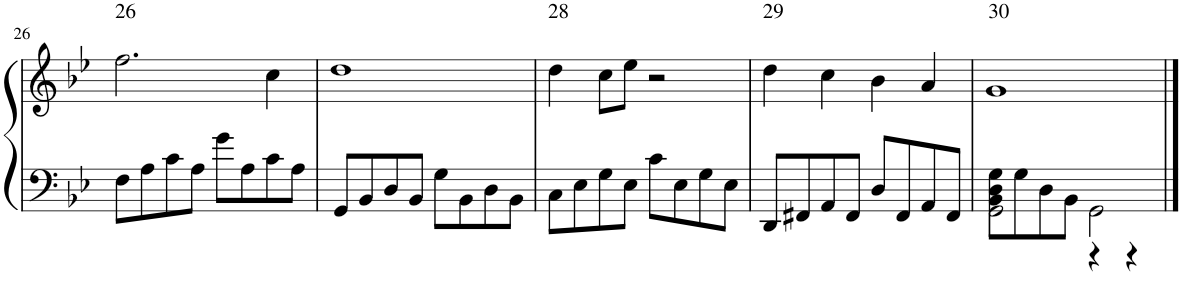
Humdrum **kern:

**kern	**kern
*part1	*part1
*staff2	*staff1
*I"Piano	*
*I'Pia.	*
!!LO:PB:g=z
*clefF4	*clefG2
*k[b-e-]	*k[b-e-]
*M4/4	*M4/4
=26	=26
!	!LO:TX:a:t=26
8F\L	2.ff\
8A\	.
8c\	.
8A\J	.
8g\L	.
8A\	.
8c\	4cc\
8A\J	.
=27	=27
8GG/L	1dd
8BB-/	.
8D/	.
8BB-/J	.
8G\L	.
8BB-\	.
8D\	.
8BB-\J	.
=28	=28
!	!LO:TX:a:t=28
8C\L	4dd\
8E-\	.
8G\	8cc\L
8E-\J	8ee-\J
8c\L	2r
8E-\	.
8G\	.
8E-\J	.
=29	=29
!	!LO:TX:a:t=29
8DD/L	4dd\
8FF#X/	.
8AA/	4cc\
8FF#X/J	.
8D/L	4b-\
8FF#X/	.
8AA/	4a/
8FF#X/J	.
=30	=30
*^	*
!	!	!LO:TX:a:t=30
2GG\	8BB-\ 8D\ 8G\L	1g
.	8G\	.
.	8D\	.
.	8BB-\J	.
2GG\	4r	.
.	4r	.
*v	*v	*
==	==
*-	*-
